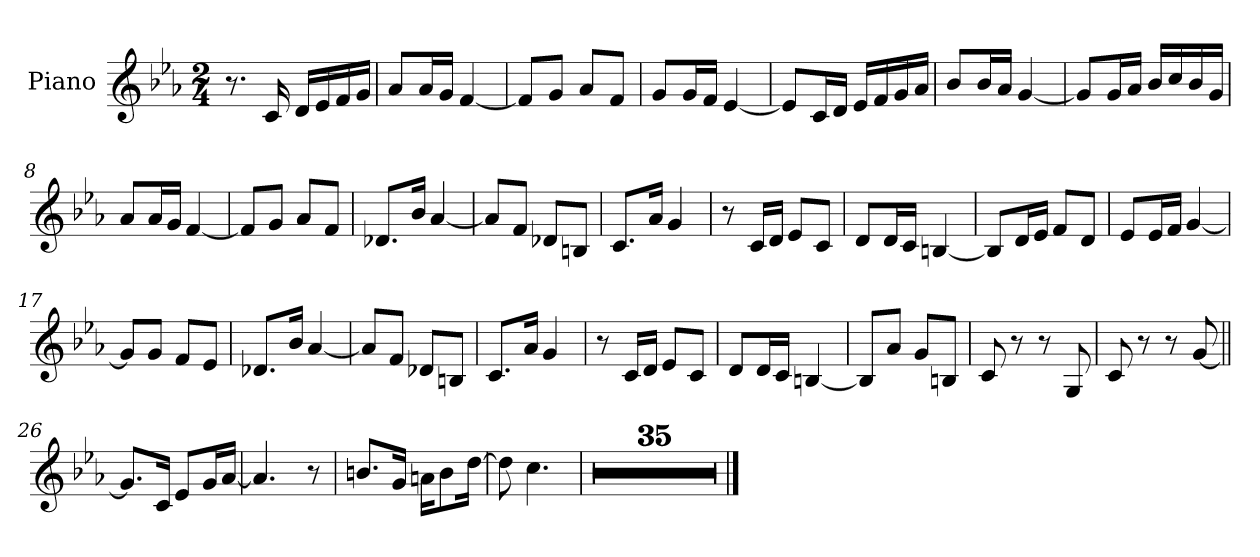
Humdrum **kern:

**kern
*part1
*staff1
*I"Piano
*I'Pno.
*clefG2
*k[b-e-a-]
*M2/4
*MM90
=1
8.r
16c
16dLL
16e-
16f
16gJJ
=2
8a-L
16a-L
16gJJ
[4f
=3
8fL]
8gJ
8a-L
8fJ
=4
8gL
16gL
16fJJ
[4e-
=5
8e-L]
16cL
16dJJ
16e-LL
16f
16g
16a-JJ
=6
8b-L
16b-L
16a-JJ
[4g
=7
8gL]
16gL
16a-JJ
16b-LL
16cc
16b-
16gJJ
=8
8a-L
16a-L
16gJJ
[4f
=9
8fL]
8gJ
8a-L
8fJ
=10
8.d-XL
16b-Jk
[4a-
=11
8a-L]
8fJ
8d-XL
8BnJ
=12
8.cL
16a-Jk
4g
=13
8r
16cLL
16dJJ
8e-L
8cJ
=14
8dL
16dL
16cJJ
[4Bn
=15
8BL]
16dL
16e-JJ
8fL
8dJ
=16
8e-L
16e-L
16fJJ
[4g
=17
8gL]
8gJ
8fL
8e-J
=18
8.d-XL
16b-Jk
[4a-
=19
8a-L]
8fJ
8d-XL
8BnJ
=20
8.cL
16a-Jk
4g
=21
8r
16cLL
16dJJ
8e-L
8cJ
=22
8dL
16dL
16cJJ
[4Bn
=23
8BL]
8a-J
8gL
8BnJ
=24
8c
8r
8r
8G
=25
8c
8r
8r
[8g
=26||
8.gL]
16cJk
8e-L
16gL
[16a-JJ
=27
4.a-]
8r
=28
8.bnL
16gJk
16anKL
8b
[16ddJk
=29
8dd]
4.cc
=30
2r
=31
2r
=32
2r
=33
2r
=34
2r
=35
2r
=36
2r
=37
2r
=38
2r
=39
2r
=40
2r
=41
2r
=42
2r
=43
2r
=44
2r
=45
2r
=46
2r
=47
2r
=48
2r
=49
2r
=50
2r
=51
2r
=52
2r
=53
2r
=54
2r
=55
2r
=56
2r
=57
2r
=58
2r
=59
2r
=60
2r
=61
2r
=62
2r
=63
2r
=64
2r
==
*-
